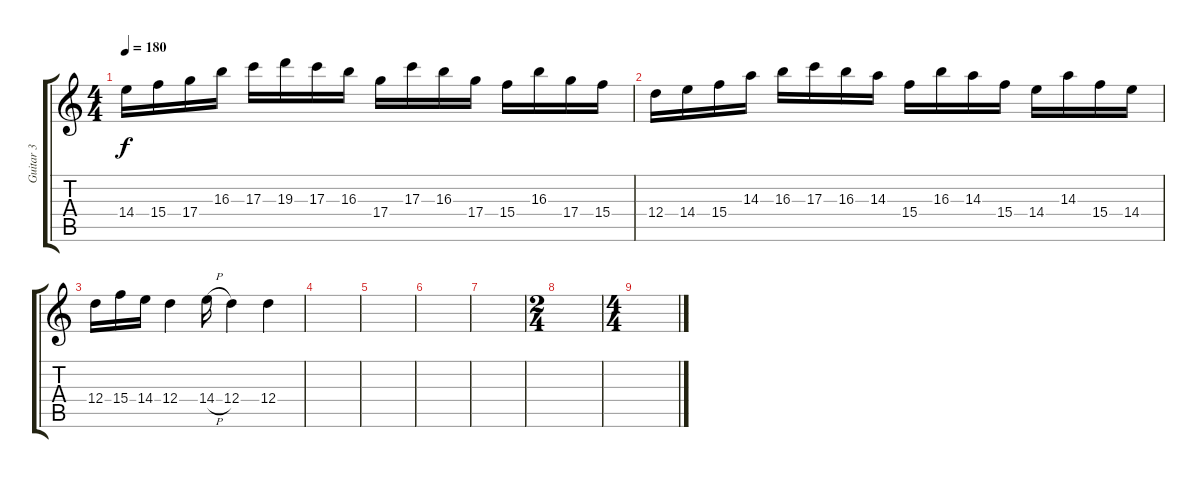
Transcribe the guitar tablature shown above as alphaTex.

\track ("Guitar 3" "Guitar 3") {instrument distortionguitar}
\staff {score tabs}
\tuning (E4 B3 G3 D3 A2 E2) {hide}
\ts (4 4)
\tempo 180
\clef g2
\ks c
14.4.16{dy f} 15.4.16 17.4.16 16.3.16 17.3.16 19.3.16 17.3.16 16.3.16 17.4.16 17.3.16 16.3.16 17.4.16 15.4.16 16.3.16 17.4.16 15.4.16 |
12.4.16 14.4.16 15.4.16 14.3.16 16.3.16 17.3.16 16.3.16 14.3.16 15.4.16 16.3.16 14.3.16 15.4.16 14.4.16 14.3.16 15.4.16 14.4.16 |
12.4.16 15.4.16 14.4.16 12.4.4 14.4{h}.16 12.4.4 12.4.4 |
|
|
|
|
\ts (2 4)
|
\ts (4 4)
